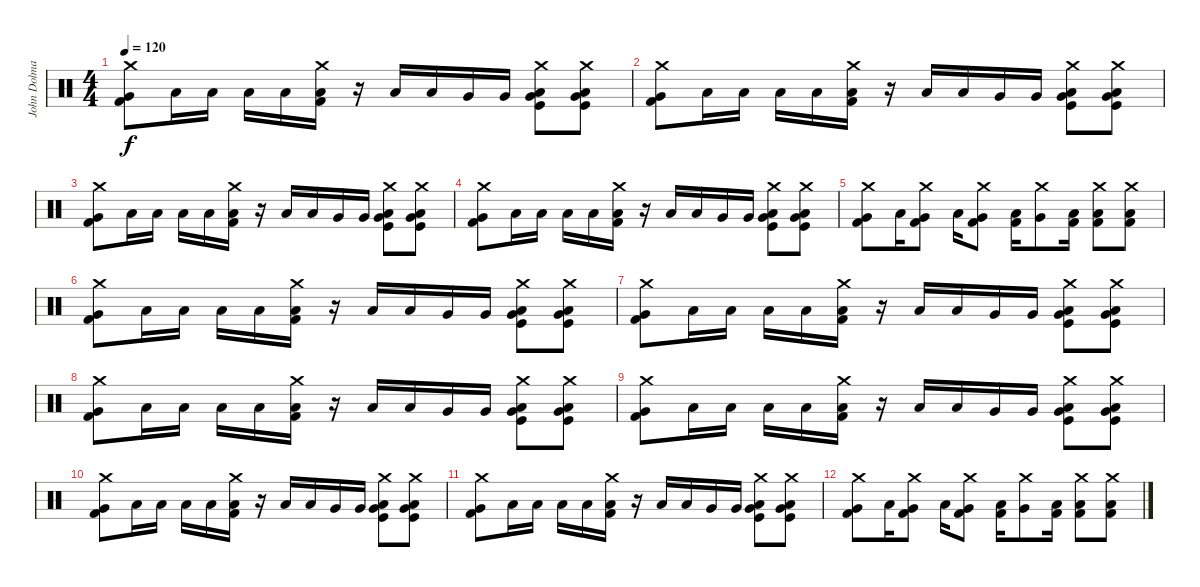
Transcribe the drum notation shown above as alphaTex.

\track ("John Dolmayan" "John Dolma") {instrument percussion}
\staff {score}
\articulation defaults
\ts (4 4)
\tempo 120
\clef neutral
\ks c
("Crash medium (hit)" "Very Low Tom (hit)" "Kick (hit) 2").8{dy f} "Low Tom (hit)".16 "Low Tom (hit)".16 "Low Tom (hit)".16 "Low Tom (hit)".16 ("Crash medium (hit)" "Low Tom (hit)" "Kick (hit) 2").16 r.16 "Low Tom (hit)".16 "Low Tom (hit)".16 "Very Low Tom (hit)".16 "Very Low Tom (hit)".16 ("Crash medium (hit)" "Low Tom (hit)" "Very Low Tom (hit)" "Kick (hit)").8 ("Crash medium (hit)" "Low Tom (hit)" "Very Low Tom (hit)" "Kick (hit)").8 |
("Crash medium (hit)" "Very Low Tom (hit)" "Kick (hit) 2").8 "Low Tom (hit)".16 "Low Tom (hit)".16 "Low Tom (hit)".16 "Low Tom (hit)".16 ("Crash medium (hit)" "Low Tom (hit)" "Kick (hit) 2").16 r.16 "Low Tom (hit)".16 "Low Tom (hit)".16 "Very Low Tom (hit)".16 "Very Low Tom (hit)".16 ("Crash medium (hit)" "Low Tom (hit)" "Very Low Tom (hit)" "Kick (hit)").8 ("Crash medium (hit)" "Low Tom (hit)" "Very Low Tom (hit)" "Kick (hit)").8 |
("Crash medium (hit)" "Very Low Tom (hit)" "Kick (hit) 2").8 "Low Tom (hit)".16 "Low Tom (hit)".16 "Low Tom (hit)".16 "Low Tom (hit)".16 ("Crash medium (hit)" "Low Tom (hit)" "Kick (hit) 2").16 r.16 "Low Tom (hit)".16 "Low Tom (hit)".16 "Very Low Tom (hit)".16 "Very Low Tom (hit)".16 ("Crash medium (hit)" "Low Tom (hit)" "Very Low Tom (hit)" "Kick (hit)").8 ("Crash medium (hit)" "Low Tom (hit)" "Very Low Tom (hit)" "Kick (hit)").8 |
("Crash medium (hit)" "Very Low Tom (hit)" "Kick (hit) 2").8 "Low Tom (hit)".16 "Low Tom (hit)".16 "Low Tom (hit)".16 "Low Tom (hit)".16 ("Crash medium (hit)" "Low Tom (hit)" "Kick (hit) 2").16 r.16 "Low Tom (hit)".16 "Low Tom (hit)".16 "Very Low Tom (hit)".16 "Very Low Tom (hit)".16 ("Crash medium (hit)" "Low Tom (hit)" "Very Low Tom (hit)" "Kick (hit)").8 ("Crash medium (hit)" "Low Tom (hit)" "Very Low Tom (hit)" "Kick (hit)").8 |
("Crash medium (hit)" "Very Low Tom (hit)" "Kick (hit) 2").8 "Low Tom (hit)".16 ("Crash medium (hit)" "Very Low Tom (hit)" "Kick (hit) 2").8 "Low Tom (hit)".16 ("Crash medium (hit)" "Very Low Tom (hit)" "Kick (hit) 2").8 ("Low Tom (hit)" "Kick (hit) 2").16 ("Crash medium (hit)" "Very Low Tom (hit)").8 ("Low Tom (hit)" "Kick (hit) 2").16 ("Crash medium (hit)" "Low Tom (hit)" "Kick (hit) 2").8 ("Crash medium (hit)" "Low Tom (hit)" "Kick (hit) 2").8 |
("Crash medium (hit)" "Very Low Tom (hit)" "Kick (hit) 2").8 "Low Tom (hit)".16 "Low Tom (hit)".16 "Low Tom (hit)".16 "Low Tom (hit)".16 ("Crash medium (hit)" "Low Tom (hit)" "Kick (hit) 2").16 r.16 "Low Tom (hit)".16 "Low Tom (hit)".16 "Very Low Tom (hit)".16 "Very Low Tom (hit)".16 ("Crash medium (hit)" "Low Tom (hit)" "Very Low Tom (hit)" "Kick (hit)").8 ("Crash medium (hit)" "Low Tom (hit)" "Very Low Tom (hit)" "Kick (hit)").8 |
("Crash medium (hit)" "Very Low Tom (hit)" "Kick (hit) 2").8 "Low Tom (hit)".16 "Low Tom (hit)".16 "Low Tom (hit)".16 "Low Tom (hit)".16 ("Crash medium (hit)" "Low Tom (hit)" "Kick (hit) 2").16 r.16 "Low Tom (hit)".16 "Low Tom (hit)".16 "Very Low Tom (hit)".16 "Very Low Tom (hit)".16 ("Crash medium (hit)" "Low Tom (hit)" "Very Low Tom (hit)" "Kick (hit)").8 ("Crash medium (hit)" "Low Tom (hit)" "Very Low Tom (hit)" "Kick (hit)").8 |
("Crash medium (hit)" "Very Low Tom (hit)" "Kick (hit) 2").8 "Low Tom (hit)".16 "Low Tom (hit)".16 "Low Tom (hit)".16 "Low Tom (hit)".16 ("Crash medium (hit)" "Low Tom (hit)" "Kick (hit) 2").16 r.16 "Low Tom (hit)".16 "Low Tom (hit)".16 "Very Low Tom (hit)".16 "Very Low Tom (hit)".16 ("Crash medium (hit)" "Low Tom (hit)" "Very Low Tom (hit)" "Kick (hit)").8 ("Crash medium (hit)" "Low Tom (hit)" "Very Low Tom (hit)" "Kick (hit)").8 |
("Crash medium (hit)" "Very Low Tom (hit)" "Kick (hit) 2").8 "Low Tom (hit)".16 "Low Tom (hit)".16 "Low Tom (hit)".16 "Low Tom (hit)".16 ("Crash medium (hit)" "Low Tom (hit)" "Kick (hit) 2").16 r.16 "Low Tom (hit)".16 "Low Tom (hit)".16 "Very Low Tom (hit)".16 "Very Low Tom (hit)".16 ("Crash medium (hit)" "Low Tom (hit)" "Very Low Tom (hit)" "Kick (hit)").8 ("Crash medium (hit)" "Low Tom (hit)" "Very Low Tom (hit)" "Kick (hit)").8 |
("Crash medium (hit)" "Very Low Tom (hit)" "Kick (hit) 2").8 "Low Tom (hit)".16 "Low Tom (hit)".16 "Low Tom (hit)".16 "Low Tom (hit)".16 ("Crash medium (hit)" "Low Tom (hit)" "Kick (hit) 2").16 r.16 "Low Tom (hit)".16 "Low Tom (hit)".16 "Very Low Tom (hit)".16 "Very Low Tom (hit)".16 ("Crash medium (hit)" "Low Tom (hit)" "Very Low Tom (hit)" "Kick (hit)").8 ("Crash medium (hit)" "Low Tom (hit)" "Very Low Tom (hit)" "Kick (hit)").8 |
("Crash medium (hit)" "Very Low Tom (hit)" "Kick (hit) 2").8 "Low Tom (hit)".16 "Low Tom (hit)".16 "Low Tom (hit)".16 "Low Tom (hit)".16 ("Crash medium (hit)" "Low Tom (hit)" "Kick (hit) 2").16 r.16 "Low Tom (hit)".16 "Low Tom (hit)".16 "Very Low Tom (hit)".16 "Very Low Tom (hit)".16 ("Crash medium (hit)" "Low Tom (hit)" "Very Low Tom (hit)" "Kick (hit)").8 ("Crash medium (hit)" "Low Tom (hit)" "Very Low Tom (hit)" "Kick (hit)").8 |
("Crash medium (hit)" "Very Low Tom (hit)" "Kick (hit) 2").8 "Low Tom (hit)".16 ("Crash medium (hit)" "Very Low Tom (hit)" "Kick (hit) 2").8 "Low Tom (hit)".16 ("Crash medium (hit)" "Very Low Tom (hit)" "Kick (hit) 2").8 ("Low Tom (hit)" "Kick (hit) 2").16 ("Crash medium (hit)" "Very Low Tom (hit)").8 ("Low Tom (hit)" "Kick (hit) 2").16 ("Crash medium (hit)" "Low Tom (hit)" "Kick (hit) 2").8 ("Crash medium (hit)" "Low Tom (hit)" "Kick (hit) 2").8
